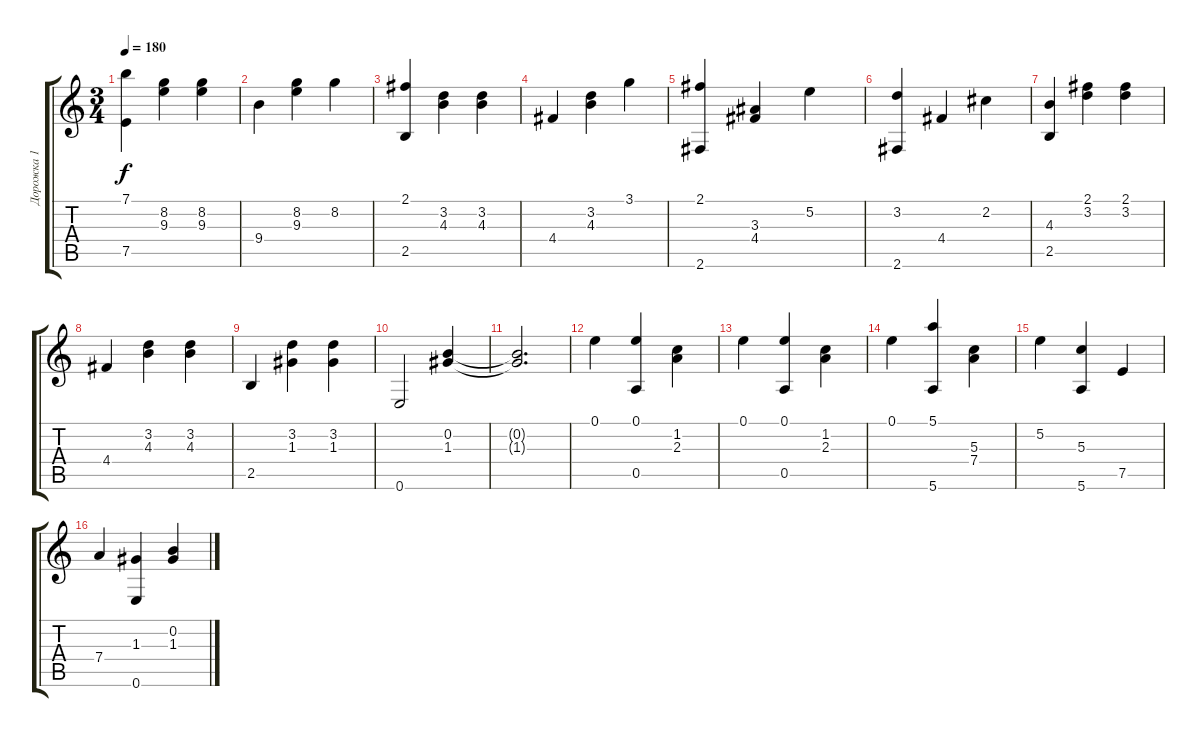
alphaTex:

\track ("Дорожка 1" "Дорожка 1") {instrument electricguitarjazz}
\staff {score tabs}
\tuning (E4 B3 G3 D3 A2 E2) {hide}
\ts (3 4)
\tempo 180
\clef g2
\ks c
(7.1 7.5).4{dy f} (8.2 9.3).4 (8.2 9.3).4 |
9.4.4 (8.2 9.3).4 8.2.4 |
(2.1 2.5).4 (3.2 4.3).4 (3.2 4.3).4 |
4.4.4 (3.2 4.3).4 3.1.4 |
(2.1 2.6).4 (3.3 4.4).4 5.2.4 |
(3.2 2.6).4 4.4.4 2.2.4 |
(4.3 2.5).4 (2.1 3.2).4 (2.1 3.2).4 |
4.4.4 (3.2 4.3).4 (3.2 4.3).4 |
2.5.4 (3.2 1.3).4 (3.2 1.3).4 |
0.6.2 (0.2 1.3).4 |
(0.2{t} 1.3{t}).2{d} |
0.1.4 (0.1 0.5).4 (1.2 2.3).4 |
0.1.4 (0.1 0.5).4 (1.2 2.3).4 |
0.1.4 (5.1 5.6).4 (5.3 7.4).4 |
5.2.4 (5.3 5.6).4 7.5.4 |
7.4.4 (1.3 0.6).4 (0.2 1.3).4
